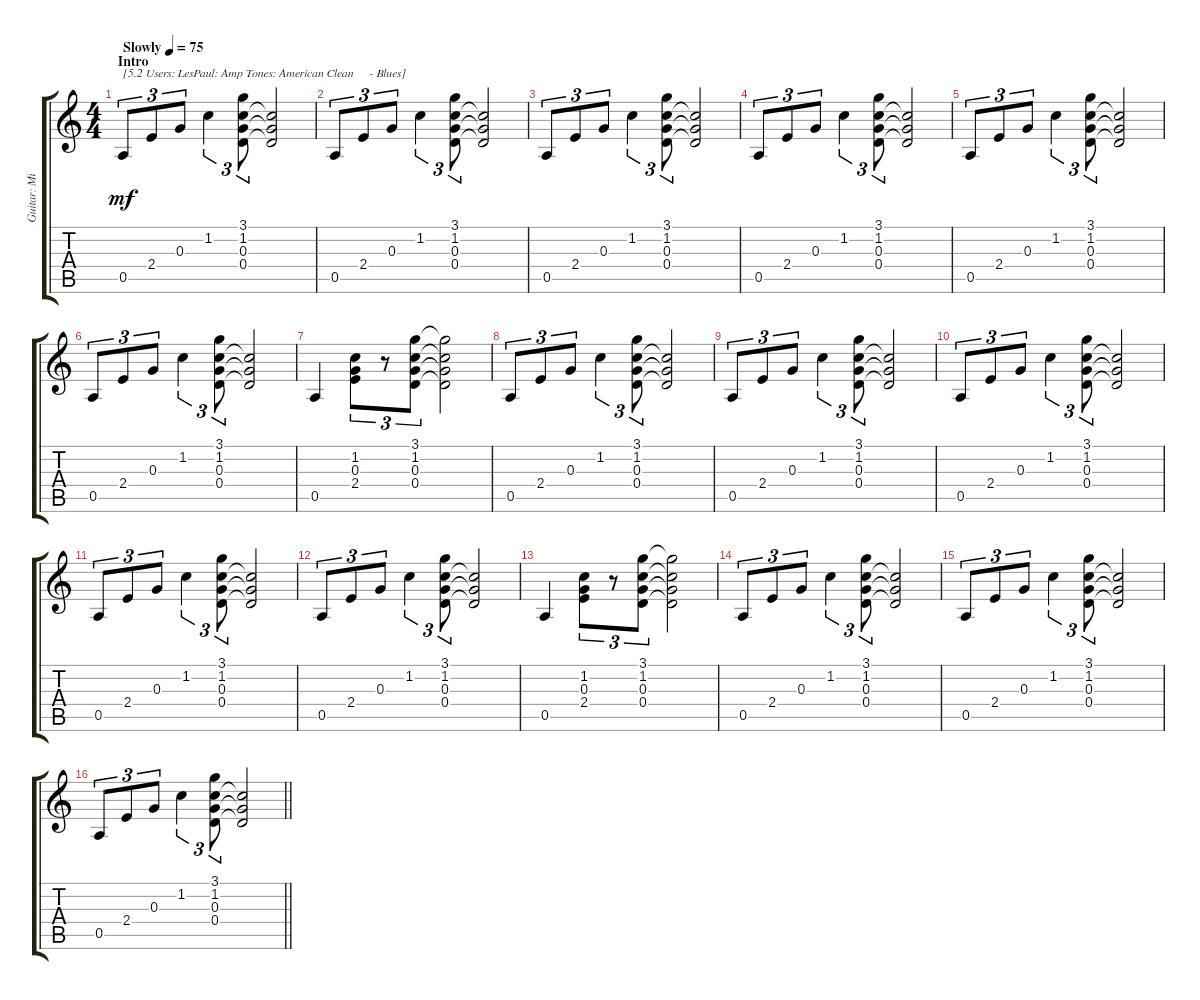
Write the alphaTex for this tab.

\track ("Guitar: Michael" "Guitar: Mi") {instrument electricguitarclean}
\staff {score tabs}
\tuning (E4 B3 G3 D3 A2 E2) {hide}
\ts (4 4)
\section ("" "Intro")
\tempo (75 "Slowly")
\clef g2
\ks c
0.5.8{tu (3 2) txt "[5.2 Users: LesPaul: Amp Tones: American Clean" dy mf instrument electricguitarclean} 2.4.8{tu (3 2)} 0.3.8{tu (3 2)} 1.2.4{tu (3 2)} (3.1 1.2 0.3 0.4).8{tu (3 2)} (1.2{t} 0.3{t} 0.4{t}).2 |
0.5.8{tu (3 2)} 2.4.8{tu (3 2) txt "  - Blues]"} 0.3.8{tu (3 2)} 1.2.4{tu (3 2)} (3.1 1.2 0.3 0.4).8{tu (3 2)} (1.2{t} 0.3{t} 0.4{t}).2 |
0.5.8{tu (3 2)} 2.4.8{tu (3 2)} 0.3.8{tu (3 2)} 1.2.4{tu (3 2)} (3.1 1.2 0.3 0.4).8{tu (3 2)} (1.2{t} 0.3{t} 0.4{t}).2 |
0.5.8{tu (3 2)} 2.4.8{tu (3 2)} 0.3.8{tu (3 2)} 1.2.4{tu (3 2)} (3.1 1.2 0.3 0.4).8{tu (3 2)} (1.2{t} 0.3{t} 0.4{t}).2 |
0.5.8{tu (3 2)} 2.4.8{tu (3 2)} 0.3.8{tu (3 2)} 1.2.4{tu (3 2)} (3.1 1.2 0.3 0.4).8{tu (3 2)} (1.2{t} 0.3{t} 0.4{t}).2 |
0.5.8{tu (3 2)} 2.4.8{tu (3 2)} 0.3.8{tu (3 2)} 1.2.4{tu (3 2)} (3.1 1.2 0.3 0.4).8{tu (3 2)} (1.2{t} 0.3{t} 0.4{t}).2 |
0.5.4 (1.2 0.3 2.4).8{tu (3 2)} r.8{tu (3 2)} (3.1 1.2 0.3 0.4).8{tu (3 2)} (3.1{t} 1.2{t} 0.3{t} 0.4{t}).2 |
0.5.8{tu (3 2)} 2.4.8{tu (3 2)} 0.3.8{tu (3 2)} 1.2.4{tu (3 2)} (3.1 1.2 0.3 0.4).8{tu (3 2)} (1.2{t} 0.3{t} 0.4{t}).2 |
0.5.8{tu (3 2)} 2.4.8{tu (3 2)} 0.3.8{tu (3 2)} 1.2.4{tu (3 2)} (3.1 1.2 0.3 0.4).8{tu (3 2)} (1.2{t} 0.3{t} 0.4{t}).2 |
0.5.8{tu (3 2)} 2.4.8{tu (3 2)} 0.3.8{tu (3 2)} 1.2.4{tu (3 2)} (3.1 1.2 0.3 0.4).8{tu (3 2)} (1.2{t} 0.3{t} 0.4{t}).2 |
0.5.8{tu (3 2)} 2.4.8{tu (3 2)} 0.3.8{tu (3 2)} 1.2.4{tu (3 2)} (3.1 1.2 0.3 0.4).8{tu (3 2)} (1.2{t} 0.3{t} 0.4{t}).2 |
0.5.8{tu (3 2)} 2.4.8{tu (3 2)} 0.3.8{tu (3 2)} 1.2.4{tu (3 2)} (3.1 1.2 0.3 0.4).8{tu (3 2)} (1.2{t} 0.3{t} 0.4{t}).2 |
0.5.4 (1.2 0.3 2.4).8{tu (3 2)} r.8{tu (3 2)} (3.1 1.2 0.3 0.4).8{tu (3 2)} (3.1{t} 1.2{t} 0.3{t} 0.4{t}).2 |
0.5.8{tu (3 2)} 2.4.8{tu (3 2)} 0.3.8{tu (3 2)} 1.2.4{tu (3 2)} (3.1 1.2 0.3 0.4).8{tu (3 2)} (1.2{t} 0.3{t} 0.4{t}).2 |
0.5.8{tu (3 2)} 2.4.8{tu (3 2)} 0.3.8{tu (3 2)} 1.2.4{tu (3 2)} (3.1 1.2 0.3 0.4).8{tu (3 2)} (1.2{t} 0.3{t} 0.4{t}).2 |
\barLineRight lightlight
0.5.8{tu (3 2)} 2.4.8{tu (3 2)} 0.3.8{tu (3 2)} 1.2.4{tu (3 2)} (3.1 1.2 0.3 0.4).8{tu (3 2)} (1.2{t} 0.3{t} 0.4{t}).2
